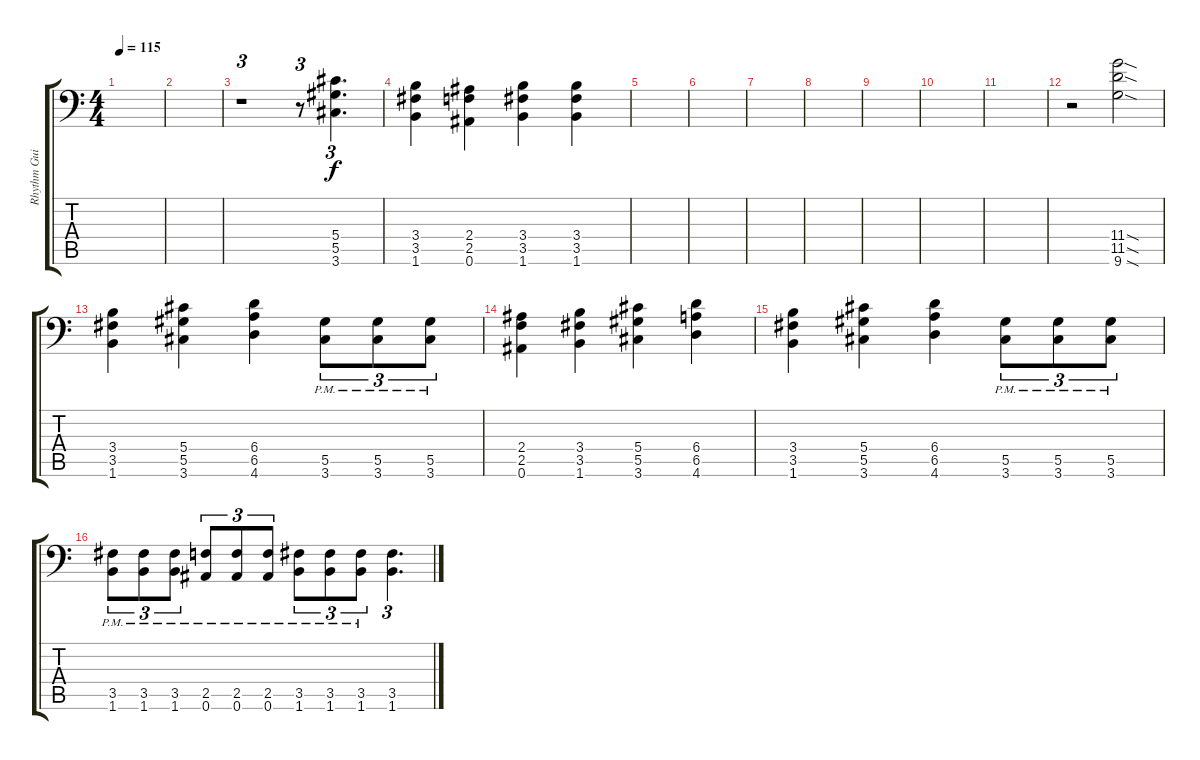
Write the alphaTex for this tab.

\track ("Rhythm Guitar 1" "Rhythm Gui") {instrument distortionguitar}
\staff {score tabs}
\tuning (Bb3 F3 Db3 Ab2 Eb2 Bb1) {hide}
\ts (4 4)
\tempo 115
\clef f4
\ks c
|
|
r.1{tu (3 2)} r.8{tu (3 2)} (5.4 5.5 3.6).4{d tu (3 2)} |
(3.4 3.5 1.6).4 (2.4 2.5 0.6).4 (3.4 3.5 1.6).4 (3.4 3.5 1.6).4 |
|
|
|
|
|
|
|
r.2 (11.4{sod} 11.5{sod} 9.6{sod}).2 |
(3.4 3.5 1.6).4 (5.4 5.5 3.6).4 (6.4 6.5 4.6).4 (5.5{pm} 3.6{pm}).8{tu (3 2)} (5.5{pm} 3.6{pm}).8{tu (3 2)} (5.5{pm} 3.6{pm}).8{tu (3 2)} |
(2.4 2.5 0.6).4 (3.4 3.5 1.6).4 (5.4 5.5 3.6).4 (6.4 6.5 4.6).4 |
(3.4 3.5 1.6).4 (5.4 5.5 3.6).4 (6.4 6.5 4.6).4 (5.5{pm} 3.6{pm}).8{tu (3 2)} (5.5{pm} 3.6{pm}).8{tu (3 2)} (5.5{pm} 3.6{pm}).8{tu (3 2)} |
(3.5{pm} 1.6{pm}).8{tu (3 2)} (3.5{pm} 1.6{pm}).8{tu (3 2)} (3.5{pm} 1.6{pm}).8{tu (3 2)} (2.5{pm} 0.6{pm}).8{tu (3 2)} (2.5{pm} 0.6{pm}).8{tu (3 2)} (2.5{pm} 0.6{pm}).8{tu (3 2)} (3.5{pm} 1.6{pm}).8{tu (3 2)} (3.5{pm} 1.6{pm}).8{tu (3 2)} (3.5{pm} 1.6{pm}).8{tu (3 2)} (3.5 1.6).4{d tu (3 2)}
